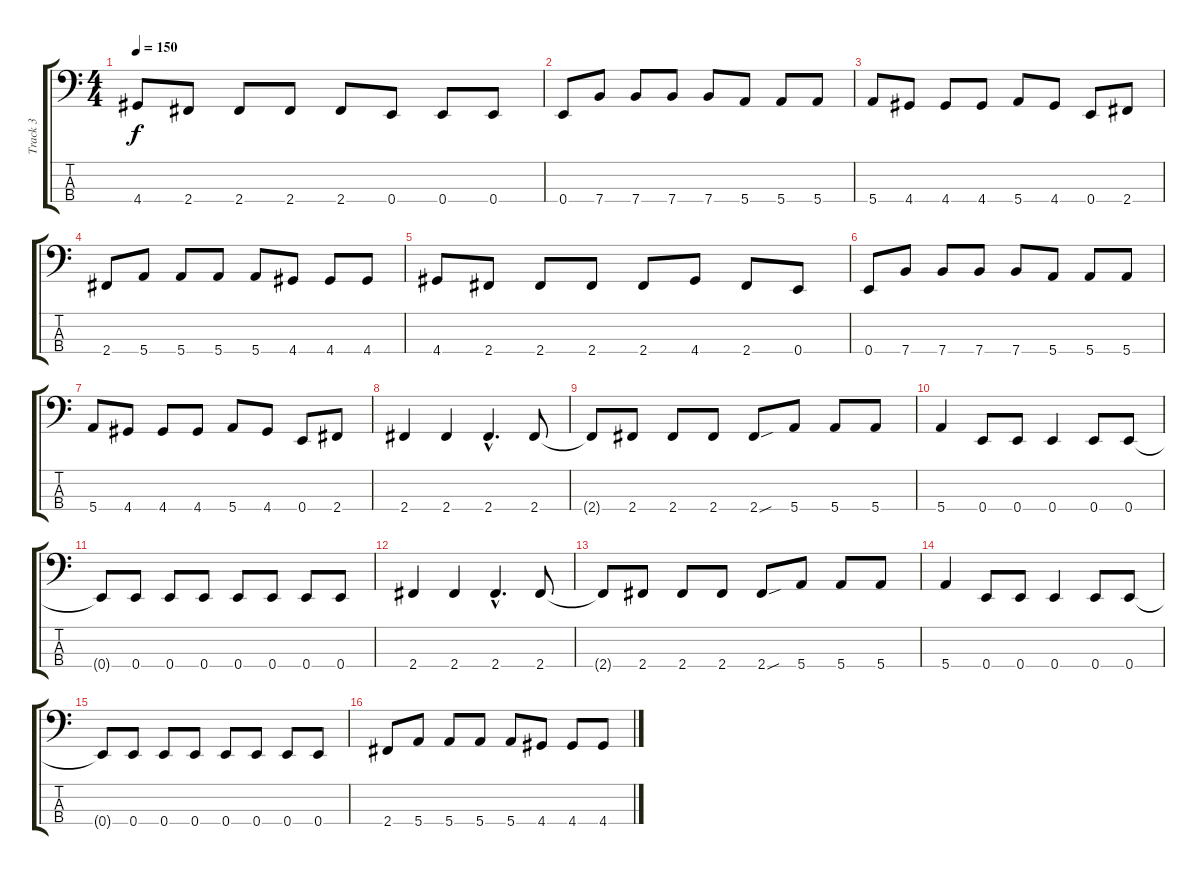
\track ("Track 3" "Track 3") {instrument electricbassfinger}
\staff {score tabs}
\tuning (G2 D2 A1 E1) {hide}
\ts (4 4)
\tempo 150
\clef f4
\ks c
4.4.8{dy f} 2.4.8 2.4.8 2.4.8 2.4.8 0.4.8 0.4.8 0.4.8 |
0.4.8 7.4.8 7.4.8 7.4.8 7.4.8 5.4.8 5.4.8 5.4.8 |
5.4.8 4.4.8 4.4.8 4.4.8 5.4.8 4.4.8 0.4.8 2.4.8 |
2.4.8 5.4.8 5.4.8 5.4.8 5.4.8 4.4.8 4.4.8 4.4.8 |
4.4.8 2.4.8 2.4.8 2.4.8 2.4.8 4.4.8 2.4.8 0.4.8 |
0.4.8 7.4.8 7.4.8 7.4.8 7.4.8 5.4.8 5.4.8 5.4.8 |
5.4.8 4.4.8 4.4.8 4.4.8 5.4.8 4.4.8 0.4.8 2.4.8 |
2.4.4 2.4.4 2.4{hac}.4{d} 2.4.8 |
2.4{t}.8 2.4.8 2.4.8 2.4.8 2.4{sou}.8 5.4.8 5.4.8 5.4.8 |
5.4.4 0.4.8 0.4.8 0.4.4 0.4.8 0.4.8 |
0.4{t}.8 0.4.8 0.4.8 0.4.8 0.4.8 0.4.8 0.4.8 0.4.8 |
2.4.4 2.4.4 2.4{hac}.4{d} 2.4.8 |
2.4{t}.8 2.4.8 2.4.8 2.4.8 2.4{sou}.8 5.4.8 5.4.8 5.4.8 |
5.4.4 0.4.8 0.4.8 0.4.4 0.4.8 0.4.8 |
0.4{t}.8 0.4.8 0.4.8 0.4.8 0.4.8 0.4.8 0.4.8 0.4.8 |
2.4.8 5.4.8 5.4.8 5.4.8 5.4.8 4.4.8 4.4.8 4.4.8
